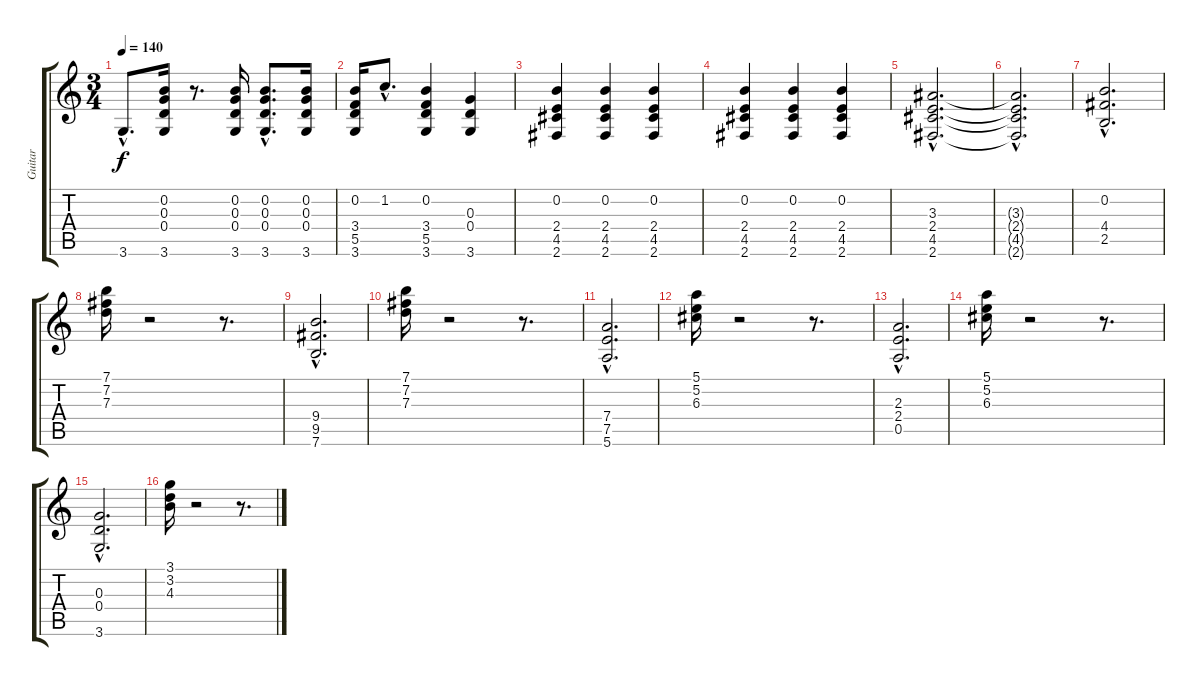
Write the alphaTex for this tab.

\track ("Guitar" "Guitar") {instrument distortionguitar}
\staff {score tabs}
\tuning (E4 B3 G3 D3 A2 E2) {hide}
\ts (3 4)
\tempo 140
\clef g2
\ks c
3.6{hac}.8{d dy f} (0.2 0.3 0.4 3.6).16 r.8{d} (0.2 0.3 0.4 3.6).16 (0.2{hac} 0.3{hac} 0.4{hac} 3.6{hac}).8{d} (0.2 0.3 0.4 3.6).16 |
(0.2 3.4 5.5 3.6).16 1.2{hac}.8{d} (0.2 3.4 5.5 3.6).4 (0.3 0.4 3.6).4 |
(0.2 2.4 4.5 2.6).4 (0.2 2.4 4.5 2.6).4 (0.2 2.4 4.5 2.6).4 |
(0.2 2.4 4.5 2.6).4 (0.2 2.4 4.5 2.6).4 (0.2 2.4 4.5 2.6).4 |
(3.3{hac} 2.4{hac} 4.5{hac} 2.6{hac}).2{d} |
(3.3{hac t} 2.4{hac t} 4.5{hac t} 2.6{hac t}).2{d} |
(0.2{hac} 4.4{hac} 2.5{hac}).2{d} |
(7.1 7.2 7.3).16 r.2 r.8{d} |
(9.4{hac} 9.5{hac} 7.6{hac}).2{d} |
(7.1 7.2 7.3).16 r.2 r.8{d} |
(7.4{hac} 7.5{hac} 5.6{hac}).2{d} |
(5.1 5.2 6.3).16 r.2 r.8{d} |
(2.3{hac} 2.4{hac} 0.5{hac}).2{d} |
(5.1 5.2 6.3).16 r.2 r.8{d} |
(0.3{hac} 0.4{hac} 3.6{hac}).2{d} |
(3.1 3.2 4.3).16 r.2 r.8{d}
